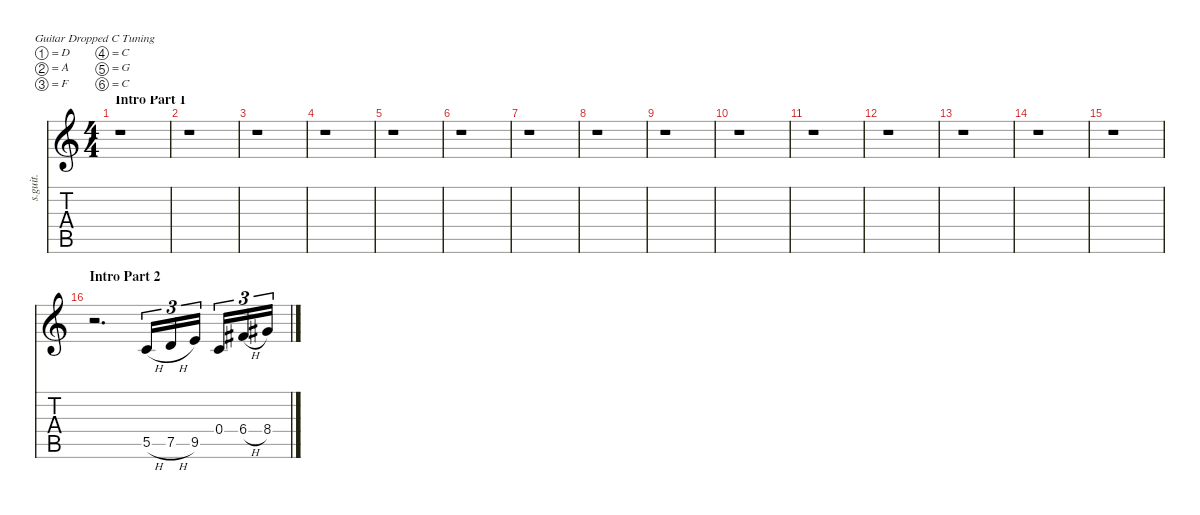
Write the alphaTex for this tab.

\defaultSystemsLayout 4
\hideDynamics
\bracketExtendMode nobrackets
\track ("Rhythm Main" "s.guit.") {instrument distortionguitar}
\staff {score tabs}
\tuning (D4 A3 F3 C3 G2 C2)
\ts (4 4)
\beaming (8 2 2 2 2)
\section ("" "Intro Part 1")
\tempo (135 hide)
\clef g2
\ks c
r.1{dy f instrument distortionguitar} |
r.1 |
r.1 |
r.1 |
r.1 |
r.1 |
r.1 |
r.1 |
r.1 |
r.1 |
r.1 |
r.1 |
r.1 |
r.1 |
r.1 |
\section ("" "Intro Part 2")
r.2{d} 5.5{h}.16{tu (3 2)} 7.5{h}.16{tu (3 2)} 9.5.16{tu (3 2)} 0.4.16{tu (3 2)} 6.4{h acc #}.16{tu (3 2)} 8.4{h acc #}.16{tu (3 2)}
